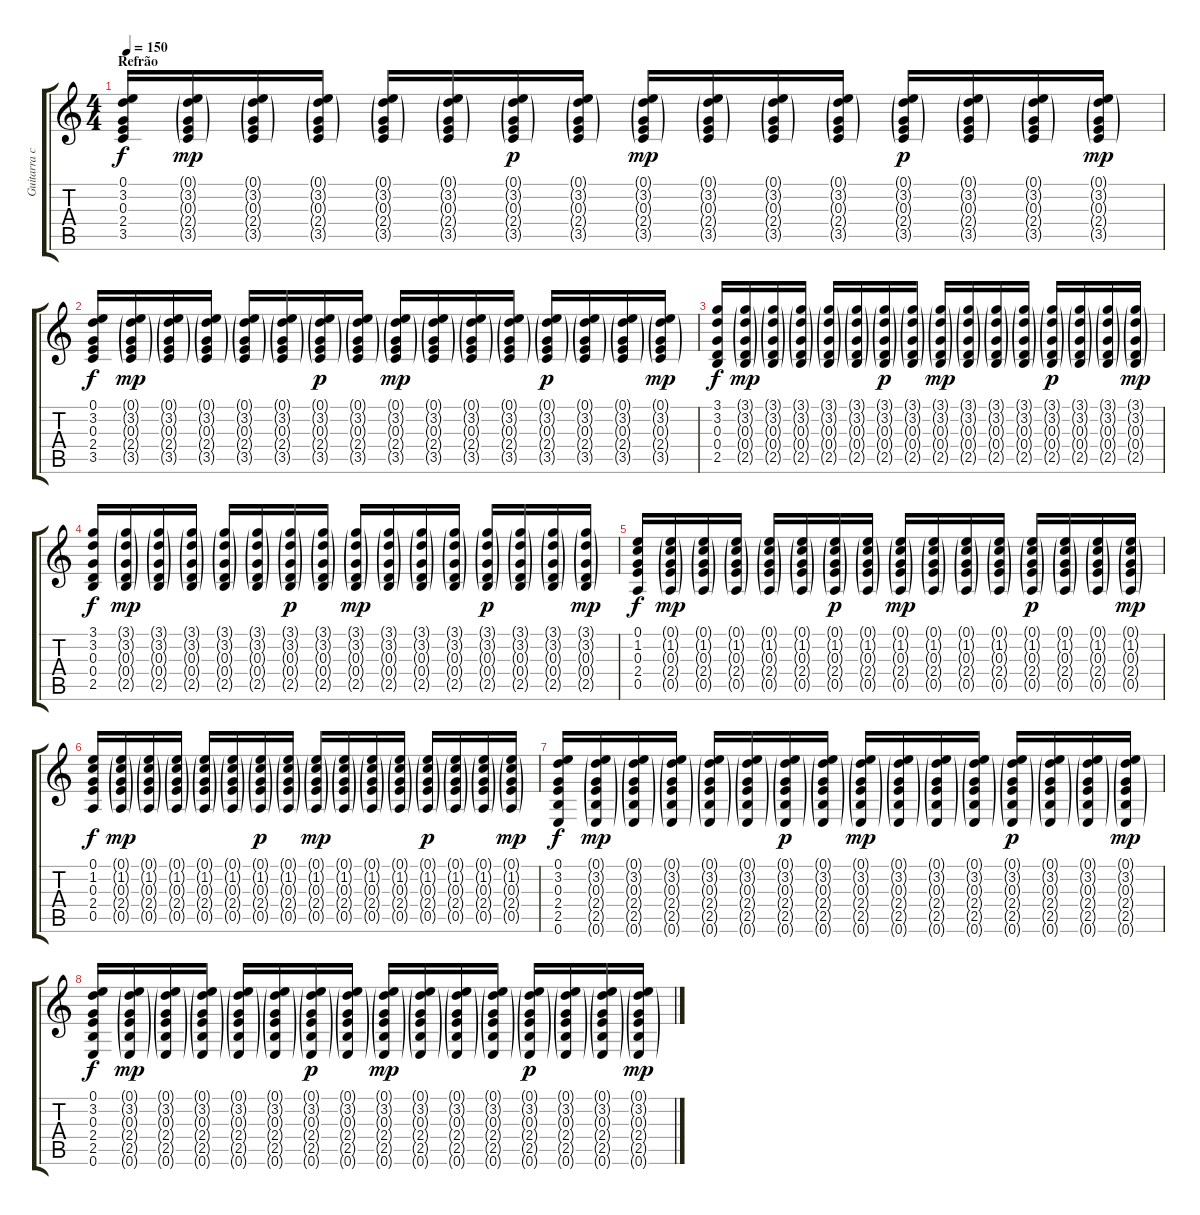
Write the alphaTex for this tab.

\track ("Guitarra c/ reverb" "Guitarra c") {instrument overdrivenguitar}
\staff {score tabs}
\tuning (E4 B3 G3 D3 A2 E2) {hide}
\ts (4 4)
\section ("" "Refrão")
\tempo 150
\clef g2
\ks c
(0.1 3.2 0.3 2.4 3.5).16{dy f volume 10} (0.1{g} 3.2{g} 0.3{g} 2.4{g} 3.5{g}).16{dy mp} (0.1{g} 3.2{g} 0.3{g} 2.4{g} 3.5{g}).16 (0.1{g} 3.2{g} 0.3{g} 2.4{g} 3.5{g}).16 (0.1{g} 3.2{g} 0.3{g} 2.4{g} 3.5{g}).16 (0.1{g} 3.2{g} 0.3{g} 2.4{g} 3.5{g}).16 (0.1{g} 3.2{g} 0.3{g} 2.4{g} 3.5{g}).16{dy p} (0.1{g} 3.2{g} 0.3{g} 2.4{g} 3.5{g}).16 (0.1{g} 3.2{g} 0.3{g} 2.4{g} 3.5{g}).16{dy mp} (0.1{g} 3.2{g} 0.3{g} 2.4{g} 3.5{g}).16 (0.1{g} 3.2{g} 0.3{g} 2.4{g} 3.5{g}).16 (0.1{g} 3.2{g} 0.3{g} 2.4{g} 3.5{g}).16 (0.1{g} 3.2{g} 0.3{g} 2.4{g} 3.5{g}).16{dy p} (0.1{g} 3.2{g} 0.3{g} 2.4{g} 3.5{g}).16 (0.1{g} 3.2{g} 0.3{g} 2.4{g} 3.5{g}).16 (0.1{g} 3.2{g} 0.3{g} 2.4{g} 3.5{g}).16{dy mp} |
(0.1 3.2 0.3 2.4 3.5).16{dy f} (0.1{g} 3.2{g} 0.3{g} 2.4{g} 3.5{g}).16{dy mp} (0.1{g} 3.2{g} 0.3{g} 2.4{g} 3.5{g}).16 (0.1{g} 3.2{g} 0.3{g} 2.4{g} 3.5{g}).16 (0.1{g} 3.2{g} 0.3{g} 2.4{g} 3.5{g}).16 (0.1{g} 3.2{g} 0.3{g} 2.4{g} 3.5{g}).16 (0.1{g} 3.2{g} 0.3{g} 2.4{g} 3.5{g}).16{dy p} (0.1{g} 3.2{g} 0.3{g} 2.4{g} 3.5{g}).16 (0.1{g} 3.2{g} 0.3{g} 2.4{g} 3.5{g}).16{dy mp} (0.1{g} 3.2{g} 0.3{g} 2.4{g} 3.5{g}).16 (0.1{g} 3.2{g} 0.3{g} 2.4{g} 3.5{g}).16 (0.1{g} 3.2{g} 0.3{g} 2.4{g} 3.5{g}).16 (0.1{g} 3.2{g} 0.3{g} 2.4{g} 3.5{g}).16{dy p} (0.1{g} 3.2{g} 0.3{g} 2.4{g} 3.5{g}).16 (0.1{g} 3.2{g} 0.3{g} 2.4{g} 3.5{g}).16 (0.1{g} 3.2{g} 0.3{g} 2.4{g} 3.5{g}).16{dy mp} |
(3.1 3.2 0.3 0.4 2.5).16{dy f} (3.1{g} 3.2{g} 0.3{g} 0.4{g} 2.5{g}).16{dy mp} (3.1{g} 3.2{g} 0.3{g} 0.4{g} 2.5{g}).16 (3.1{g} 3.2{g} 0.3{g} 0.4{g} 2.5{g}).16 (3.1{g} 3.2{g} 0.3{g} 0.4{g} 2.5{g}).16 (3.1{g} 3.2{g} 0.3{g} 0.4{g} 2.5{g}).16 (3.1{g} 3.2{g} 0.3{g} 0.4{g} 2.5{g}).16{dy p} (3.1{g} 3.2{g} 0.3{g} 0.4{g} 2.5{g}).16 (3.1{g} 3.2{g} 0.3{g} 0.4{g} 2.5{g}).16{dy mp} (3.1{g} 3.2{g} 0.3{g} 0.4{g} 2.5{g}).16 (3.1{g} 3.2{g} 0.3{g} 0.4{g} 2.5{g}).16 (3.1{g} 3.2{g} 0.3{g} 0.4{g} 2.5{g}).16 (3.1{g} 3.2{g} 0.3{g} 0.4{g} 2.5{g}).16{dy p} (3.1{g} 3.2{g} 0.3{g} 0.4{g} 2.5{g}).16 (3.1{g} 3.2{g} 0.3{g} 0.4{g} 2.5{g}).16 (3.1{g} 3.2{g} 0.3{g} 0.4{g} 2.5{g}).16{dy mp} |
(3.1 3.2 0.3 0.4 2.5).16{dy f} (3.1{g} 3.2{g} 0.3{g} 0.4{g} 2.5{g}).16{dy mp} (3.1{g} 3.2{g} 0.3{g} 0.4{g} 2.5{g}).16 (3.1{g} 3.2{g} 0.3{g} 0.4{g} 2.5{g}).16 (3.1{g} 3.2{g} 0.3{g} 0.4{g} 2.5{g}).16 (3.1{g} 3.2{g} 0.3{g} 0.4{g} 2.5{g}).16 (3.1{g} 3.2{g} 0.3{g} 0.4{g} 2.5{g}).16{dy p} (3.1{g} 3.2{g} 0.3{g} 0.4{g} 2.5{g}).16 (3.1{g} 3.2{g} 0.3{g} 0.4{g} 2.5{g}).16{dy mp} (3.1{g} 3.2{g} 0.3{g} 0.4{g} 2.5{g}).16 (3.1{g} 3.2{g} 0.3{g} 0.4{g} 2.5{g}).16 (3.1{g} 3.2{g} 0.3{g} 0.4{g} 2.5{g}).16 (3.1{g} 3.2{g} 0.3{g} 0.4{g} 2.5{g}).16{dy p} (3.1{g} 3.2{g} 0.3{g} 0.4{g} 2.5{g}).16 (3.1{g} 3.2{g} 0.3{g} 0.4{g} 2.5{g}).16 (3.1{g} 3.2{g} 0.3{g} 0.4{g} 2.5{g}).16{dy mp} |
(0.1 1.2 0.3 2.4 0.5).16{dy f} (0.1{g} 1.2{g} 0.3{g} 2.4{g} 0.5{g}).16{dy mp} (0.1{g} 1.2{g} 0.3{g} 2.4{g} 0.5{g}).16 (0.1{g} 1.2{g} 0.3{g} 2.4{g} 0.5{g}).16 (0.1{g} 1.2{g} 0.3{g} 2.4{g} 0.5{g}).16 (0.1{g} 1.2{g} 0.3{g} 2.4{g} 0.5{g}).16 (0.1{g} 1.2{g} 0.3{g} 2.4{g} 0.5{g}).16{dy p} (0.1{g} 1.2{g} 0.3{g} 2.4{g} 0.5{g}).16 (0.1{g} 1.2{g} 0.3{g} 2.4{g} 0.5{g}).16{dy mp} (0.1{g} 1.2{g} 0.3{g} 2.4{g} 0.5{g}).16 (0.1{g} 1.2{g} 0.3{g} 2.4{g} 0.5{g}).16 (0.1{g} 1.2{g} 0.3{g} 2.4{g} 0.5{g}).16 (0.1{g} 1.2{g} 0.3{g} 2.4{g} 0.5{g}).16{dy p} (0.1{g} 1.2{g} 0.3{g} 2.4{g} 0.5{g}).16 (0.1{g} 1.2{g} 0.3{g} 2.4{g} 0.5{g}).16 (0.1{g} 1.2{g} 0.3{g} 2.4{g} 0.5{g}).16{dy mp} |
(0.1 1.2 0.3 2.4 0.5).16{dy f} (0.1{g} 1.2{g} 0.3{g} 2.4{g} 0.5{g}).16{dy mp} (0.1{g} 1.2{g} 0.3{g} 2.4{g} 0.5{g}).16 (0.1{g} 1.2{g} 0.3{g} 2.4{g} 0.5{g}).16 (0.1{g} 1.2{g} 0.3{g} 2.4{g} 0.5{g}).16 (0.1{g} 1.2{g} 0.3{g} 2.4{g} 0.5{g}).16 (0.1{g} 1.2{g} 0.3{g} 2.4{g} 0.5{g}).16{dy p} (0.1{g} 1.2{g} 0.3{g} 2.4{g} 0.5{g}).16 (0.1{g} 1.2{g} 0.3{g} 2.4{g} 0.5{g}).16{dy mp} (0.1{g} 1.2{g} 0.3{g} 2.4{g} 0.5{g}).16 (0.1{g} 1.2{g} 0.3{g} 2.4{g} 0.5{g}).16 (0.1{g} 1.2{g} 0.3{g} 2.4{g} 0.5{g}).16 (0.1{g} 1.2{g} 0.3{g} 2.4{g} 0.5{g}).16{dy p} (0.1{g} 1.2{g} 0.3{g} 2.4{g} 0.5{g}).16 (0.1{g} 1.2{g} 0.3{g} 2.4{g} 0.5{g}).16 (0.1{g} 1.2{g} 0.3{g} 2.4{g} 0.5{g}).16{dy mp} |
(0.1 3.2 0.3 2.4 2.5 0.6).16{dy f} (0.1{g} 3.2{g} 0.3{g} 2.4{g} 2.5{g} 0.6{g}).16{dy mp} (0.1{g} 3.2{g} 0.3{g} 2.4{g} 2.5{g} 0.6{g}).16 (0.1{g} 3.2{g} 0.3{g} 2.4{g} 2.5{g} 0.6{g}).16 (0.1{g} 3.2{g} 0.3{g} 2.4{g} 2.5{g} 0.6{g}).16 (0.1{g} 3.2{g} 0.3{g} 2.4{g} 2.5{g} 0.6{g}).16 (0.1{g} 3.2{g} 0.3{g} 2.4{g} 2.5{g} 0.6{g}).16{dy p} (0.1{g} 3.2{g} 0.3{g} 2.4{g} 2.5{g} 0.6{g}).16 (0.1{g} 3.2{g} 0.3{g} 2.4{g} 2.5{g} 0.6{g}).16{dy mp} (0.1{g} 3.2{g} 0.3{g} 2.4{g} 2.5{g} 0.6{g}).16 (0.1{g} 3.2{g} 0.3{g} 2.4{g} 2.5{g} 0.6{g}).16 (0.1{g} 3.2{g} 0.3{g} 2.4{g} 2.5{g} 0.6{g}).16 (0.1{g} 3.2{g} 0.3{g} 2.4{g} 2.5{g} 0.6{g}).16{dy p} (0.1{g} 3.2{g} 0.3{g} 2.4{g} 2.5{g} 0.6{g}).16 (0.1{g} 3.2{g} 0.3{g} 2.4{g} 2.5{g} 0.6{g}).16 (0.1{g} 3.2{g} 0.3{g} 2.4{g} 2.5{g} 0.6{g}).16{dy mp} |
(0.1 3.2 0.3 2.4 2.5 0.6).16{dy f} (0.1{g} 3.2{g} 0.3{g} 2.4{g} 2.5{g} 0.6{g}).16{dy mp} (0.1{g} 3.2{g} 0.3{g} 2.4{g} 2.5{g} 0.6{g}).16 (0.1{g} 3.2{g} 0.3{g} 2.4{g} 2.5{g} 0.6{g}).16 (0.1{g} 3.2{g} 0.3{g} 2.4{g} 2.5{g} 0.6{g}).16 (0.1{g} 3.2{g} 0.3{g} 2.4{g} 2.5{g} 0.6{g}).16 (0.1{g} 3.2{g} 0.3{g} 2.4{g} 2.5{g} 0.6{g}).16{dy p} (0.1{g} 3.2{g} 0.3{g} 2.4{g} 2.5{g} 0.6{g}).16 (0.1{g} 3.2{g} 0.3{g} 2.4{g} 2.5{g} 0.6{g}).16{dy mp} (0.1{g} 3.2{g} 0.3{g} 2.4{g} 2.5{g} 0.6{g}).16 (0.1{g} 3.2{g} 0.3{g} 2.4{g} 2.5{g} 0.6{g}).16 (0.1{g} 3.2{g} 0.3{g} 2.4{g} 2.5{g} 0.6{g}).16 (0.1{g} 3.2{g} 0.3{g} 2.4{g} 2.5{g} 0.6{g}).16{dy p} (0.1{g} 3.2{g} 0.3{g} 2.4{g} 2.5{g} 0.6{g}).16 (0.1{g} 3.2{g} 0.3{g} 2.4{g} 2.5{g} 0.6{g}).16 (0.1{g} 3.2{g} 0.3{g} 2.4{g} 2.5{g} 0.6{g}).16{dy mp}
